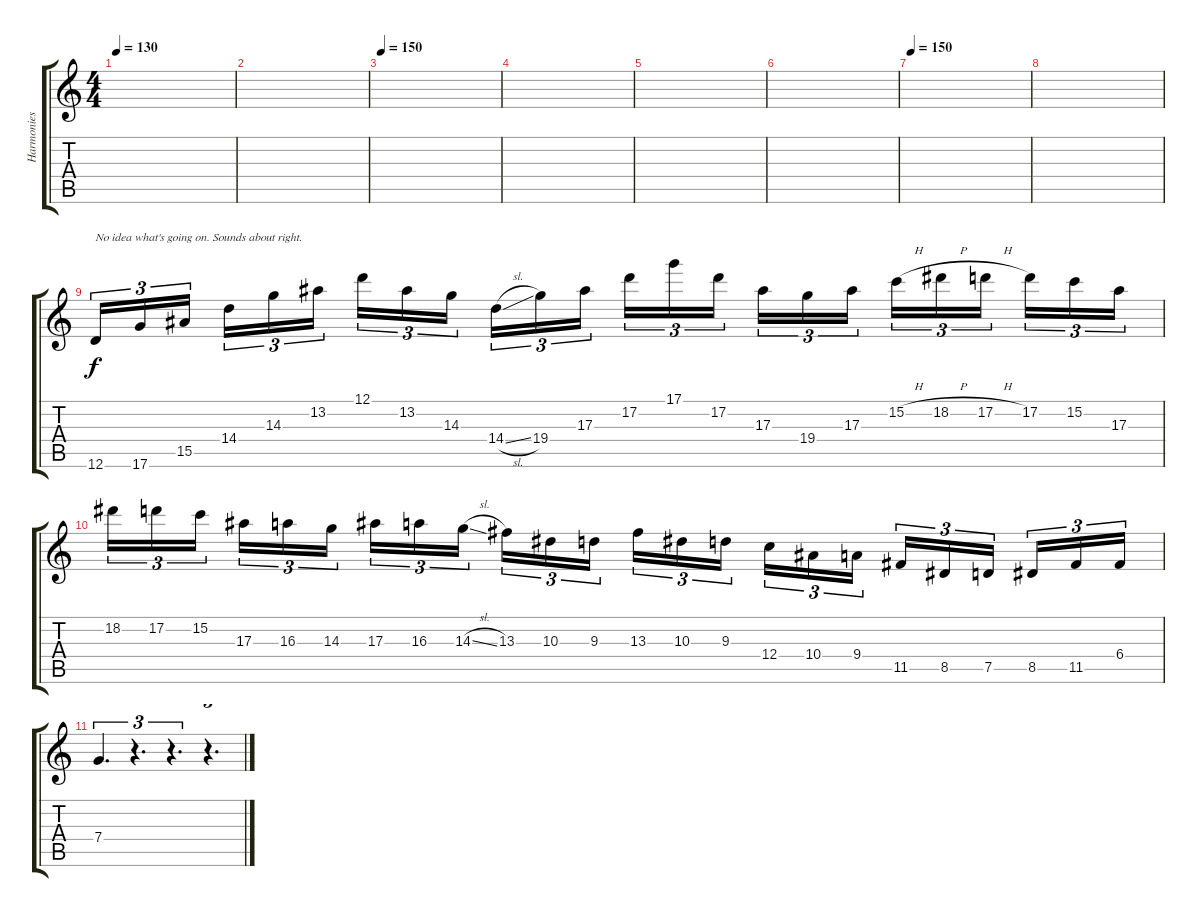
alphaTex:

\track ("Harmonies" "Harmonies") {instrument distortionguitar}
\staff {score tabs}
\tuning (D4 A3 F3 C3 G2 D2) {hide}
\ts (4 4)
\tempo 130
\clef g2
\ks c
|
|
\tempo 150
|
|
|
|
\tempo 150
|
|
12.6.16{tu (3 2) txt "No idea what's going on. Sounds about right." volume 12} 17.6.16{tu (3 2)} 15.5.16{tu (3 2) beam splitsecondary} 14.4.16{tu (3 2)} 14.3.16{tu (3 2)} 13.2.16{tu (3 2)} 12.1.16{tu (3 2)} 13.2.16{tu (3 2)} 14.3.16{tu (3 2) beam splitsecondary} 14.4{sl}.16{tu (3 2)} 19.4.16{tu (3 2)} 17.3.16{tu (3 2)} 17.2.16{tu (3 2)} 17.1.16{tu (3 2)} 17.2.16{tu (3 2) beam splitsecondary} 17.3.16{tu (3 2)} 19.4.16{tu (3 2)} 17.3.16{tu (3 2)} 15.2{h}.16{tu (3 2)} 18.2{h}.16{tu (3 2)} 17.2{h}.16{tu (3 2) beam splitsecondary} 17.2.16{tu (3 2)} 15.2.16{tu (3 2)} 17.3.16{tu (3 2)} |
18.2.16{tu (3 2)} 17.2.16{tu (3 2)} 15.2.16{tu (3 2) beam splitsecondary} 17.3.16{tu (3 2)} 16.3.16{tu (3 2)} 14.3.16{tu (3 2)} 17.3.16{tu (3 2)} 16.3.16{tu (3 2)} 14.3{sl}.16{tu (3 2) beam splitsecondary} 13.3.16{tu (3 2)} 10.3.16{tu (3 2)} 9.3.16{tu (3 2)} 13.3.16{tu (3 2)} 10.3.16{tu (3 2)} 9.3.16{tu (3 2) beam splitsecondary} 12.4.16{tu (3 2)} 10.4.16{tu (3 2)} 9.4.16{tu (3 2)} 11.5.16{tu (3 2)} 8.5.16{tu (3 2)} 7.5.16{tu (3 2) beam splitsecondary} 8.5.16{tu (3 2)} 11.5.16{tu (3 2)} 6.4.16{tu (3 2)} |
7.4.4{d tu (3 2)} r.4{d tu (3 2)} r.4{d tu (3 2)} r.4{d tu (3 2)}
